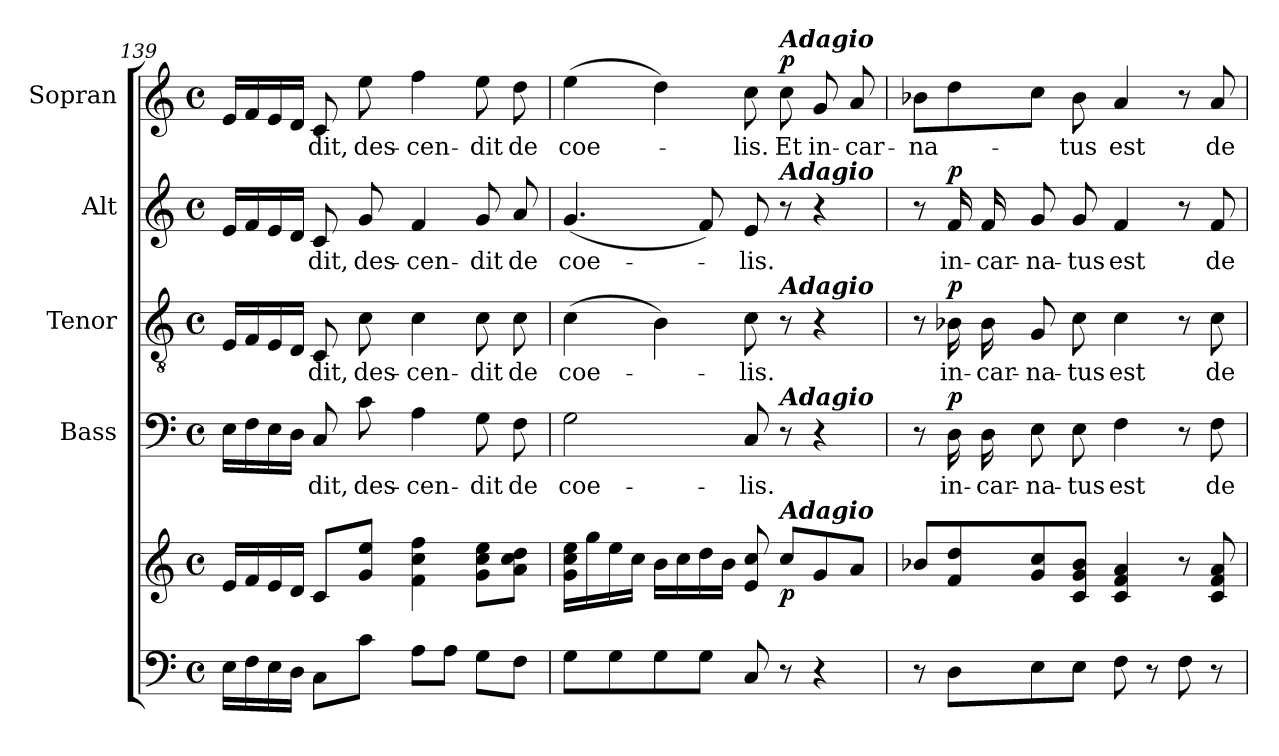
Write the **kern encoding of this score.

**kern	**kern	**dynam	**kern	**text	**dynam	**kern	**text	**dynam	**kern	**text	**dynam	**kern	**text	**dynam
*part5	*part5	*part5	*part4	*part4	*part4	*part3	*part3	*part3	*part2	*part2	*part2	*part1	*part1	*part1
*staff6	*staff5	*staff5/6	*staff4	*staff4	*staff4	*staff3	*staff3	*staff3	*staff2	*staff2	*staff2	*staff1	*staff1	*staff1
*	*	*	*I"Bass	*	*	*I"Tenor	*	*	*I"Alt	*	*	*I"Sopran	*	*
*	*	*	*I'B.	*	*	*I'T.	*	*	*I'A.	*	*	*I'S.	*	*
*clefF4	*clefG2	*	*clefF4	*	*	*clefGv2	*	*	*clefG2	*	*	*clefG2	*	*
*k[]	*k[]	*	*k[]	*	*	*k[]	*	*	*k[]	*	*	*k[]	*	*
*C:	*C:	*	*C:	*	*	*C:	*	*	*C:	*	*	*C:	*	*
*M4/4	*M4/4	*	*M4/4	*	*	*M4/4	*	*	*M4/4	*	*	*M4/4	*	*
*met(c)	*met(c)	*	*met(c)	*	*	*met(c)	*	*	*met(c)	*	*	*met(c)	*	*
=139	=139	=139	=139	=139	=139	=139	=139	=139	=139	=139	=139	=139	=139	=139
16E\LL	16e/LL	.	16E\LL	.	.	16E/LL	.	.	16e/LL	.	.	16e/LL	.	.
16F\	16f/	.	16F\	.	.	16F/	.	.	16f/	.	.	16f/	.	.
16E\	16e/	.	16E\	.	.	16E/	.	.	16e/	.	.	16e/	.	.
16D\JJ	16d/JJ	.	16D\JJ	.	.	16D/JJ	.	.	16d/JJ	.	.	16d/JJ	.	.
!	!	!	!	!LO:LY:b	!	!	!LO:LY:b	!	!	!LO:LY:b	!	!	!LO:LY:b	!
8C\L	8c/L	.	8C/	-dit,	.	8C/	-dit,	.	8c/	-dit,	.	8c/	-dit,	.
!	!	!	!	!LO:LY:b	!	!	!LO:LY:b	!	!	!LO:LY:b	!	!	!LO:LY:b	!
8c\J	8g/ 8ee/J	.	8c\	des-	.	8c\	des-	.	8g/	des-	.	8ee\	des-	.
!	!	!	!	!LO:LY:b	!	!	!LO:LY:b	!	!	!LO:LY:b	!	!	!LO:LY:b	!
8A\L	4f\ 4cc\ 4ff\	.	4A\	-cen-	.	4c\	-cen-	.	4f/	-cen-	.	4ff\	-cen-	.
8A\J	.	.	.	.	.	.	.	.	.	.	.	.	.	.
!	!	!	!	!LO:LY:b	!	!	!LO:LY:b	!	!	!LO:LY:b	!	!	!LO:LY:b	!
8G\L	8g\ 8cc\ 8ee\L	.	8G\	-dit	.	8c\	-dit	.	8g/	-dit	.	8ee\	-dit	.
!	!	!	!	!LO:LY:b	!	!	!LO:LY:b	!	!	!LO:LY:b	!	!	!LO:LY:b	!
8F\J	8a\ 8cc\ 8dd\J	.	8F\	de	.	8c\	de	.	8a/	de	.	8dd\	de	.
!!LO:PB:g=z
=140	=140	=140	=140	=140	=140	=140	=140	=140	=140	=140	=140	=140	=140	=140
!	!	!	!	!LO:LY:b	!	!	!LO:LY:b	!	!	!LO:LY:b	!	!	!LO:LY:b	!
8G\L	16g\ 16cc\ 16ee\LL	.	2G\	coe-	.	(>4c\	coe-	.	(<4.g/	coe-	.	(>4ee\	coe-	.
.	16gg\	.	.	.	.	.	.	.	.	.	.	.	.	.
8G\	16ee\	.	.	.	.	.	.	.	.	.	.	.	.	.
.	16cc\JJ	.	.	.	.	.	.	.	.	.	.	.	.	.
8G\	16b\LL	.	.	.	.	4B\)	.	.	.	.	.	4dd\)	.	.
.	16cc\	.	.	.	.	.	.	.	.	.	.	.	.	.
8G\J	16dd\	.	.	.	.	.	.	.	8f/)	.	.	.	.	.
.	16b\JJ	.	.	.	.	.	.	.	.	.	.	.	.	.
!	!	!	!	!LO:LY:b	!	!	!LO:LY:b	!	!	!LO:LY:b	!	!	!LO:LY:b	!
8C/	8e/ 8cc/	.	8C/	-lis.	.	8c\	-lis.	.	8e/	-lis.	.	8cc\	-lis.	.
!	!	!	!	!	!	!	!	!	!	!	!	!LO:TX:a:Bi:t=Adagio	!	!
!	!	!	!	!	!	!	!	!	!LO:TX:a:Bi:t=Adagio	!	!	!	!	!
!	!	!	!	!	!	!LO:TX:a:Bi:t=Adagio	!	!	!	!	!	!	!	!
!	!	!	!LO:TX:a:Bi:t=Adagio	!	!	!	!	!	!	!	!	!	!	!
!	!LO:TX:a:Bi:t=Adagio	!	!	!	!	!	!	!	!	!	!	!	!	!
!	!	!LO:DY:b	!	!	!	!	!	!	!	!	!	!	!LO:LY:b	!LO:DY:a
8r	8cc/L	p	8r	.	.	8r	.	.	8r	.	.	8cc\	Et	p
!	!	!	!	!	!	!	!	!	!	!	!	!	!LO:LY:b	!
4r	8g/	.	4r	.	.	4r	.	.	4r	.	.	8g/	in-	.
!	!	!	!	!	!	!	!	!	!	!	!	!	!LO:LY:b	!
.	8a/J	.	.	.	.	.	.	.	.	.	.	8a/	-car-	.
=141	=141	=141	=141	=141	=141	=141	=141	=141	=141	=141	=141	=141	=141	=141
!	!	!	!	!	!	!	!	!	!	!	!	!	!LO:LY:b	!
8r	8b-X/L	.	8r	.	.	8r	.	.	8r	.	.	8b-X\L	-na-	.
!	!	!	!	!LO:LY:b	!LO:DY:a	!	!LO:LY:b	!LO:DY:a	!	!LO:LY:b	!LO:DY:a	!	!	!
8D\L	8f/ 8dd/	.	16D\	in-	p	16B-X\	in-	p	16f/	in-	p	8dd\	.	.
!	!	!	!	!LO:LY:b	!	!	!LO:LY:b	!	!	!LO:LY:b	!	!	!	!
.	.	.	16D\	-car-	.	16B-\	-car-	.	16f/	-car-	.	.	.	.
!	!	!	!	!LO:LY:b	!	!	!LO:LY:b	!	!	!LO:LY:b	!	!	!	!
8E\	8g/ 8cc/	.	8E\	-na-	.	8G/	-na-	.	8g/	-na-	.	8cc\J	.	.
!	!	!	!	!LO:LY:b	!	!	!LO:LY:b	!	!	!LO:LY:b	!	!	!LO:LY:b	!
8E\J	8c/ 8g/ 8b-/J	.	8E\	-tus	.	8c\	-tus	.	8g/	-tus	.	8b-\	-tus	.
!	!	!	!	!LO:LY:b	!	!	!LO:LY:b	!	!	!LO:LY:b	!	!	!LO:LY:b	!
8F\	4c/ 4f/ 4a/	.	4F\	est	.	4c\	est	.	4f/	est	.	4a/	est	.
8r	.	.	.	.	.	.	.	.	.	.	.	.	.	.
8F\	8r	.	8r	.	.	8r	.	.	8r	.	.	8r	.	.
!	!	!	!	!LO:LY:b	!	!	!LO:LY:b	!	!	!LO:LY:b	!	!	!LO:LY:b	!
8r	8c/ 8f/ 8a/	.	8F\	de	.	8c\	de	.	8f/	de	.	8a/	de	.
=	=	=	=	=	=	=	=	=	=	=	=	=	=	=
*-	*-	*-	*-	*-	*-	*-	*-	*-	*-	*-	*-	*-	*-	*-
